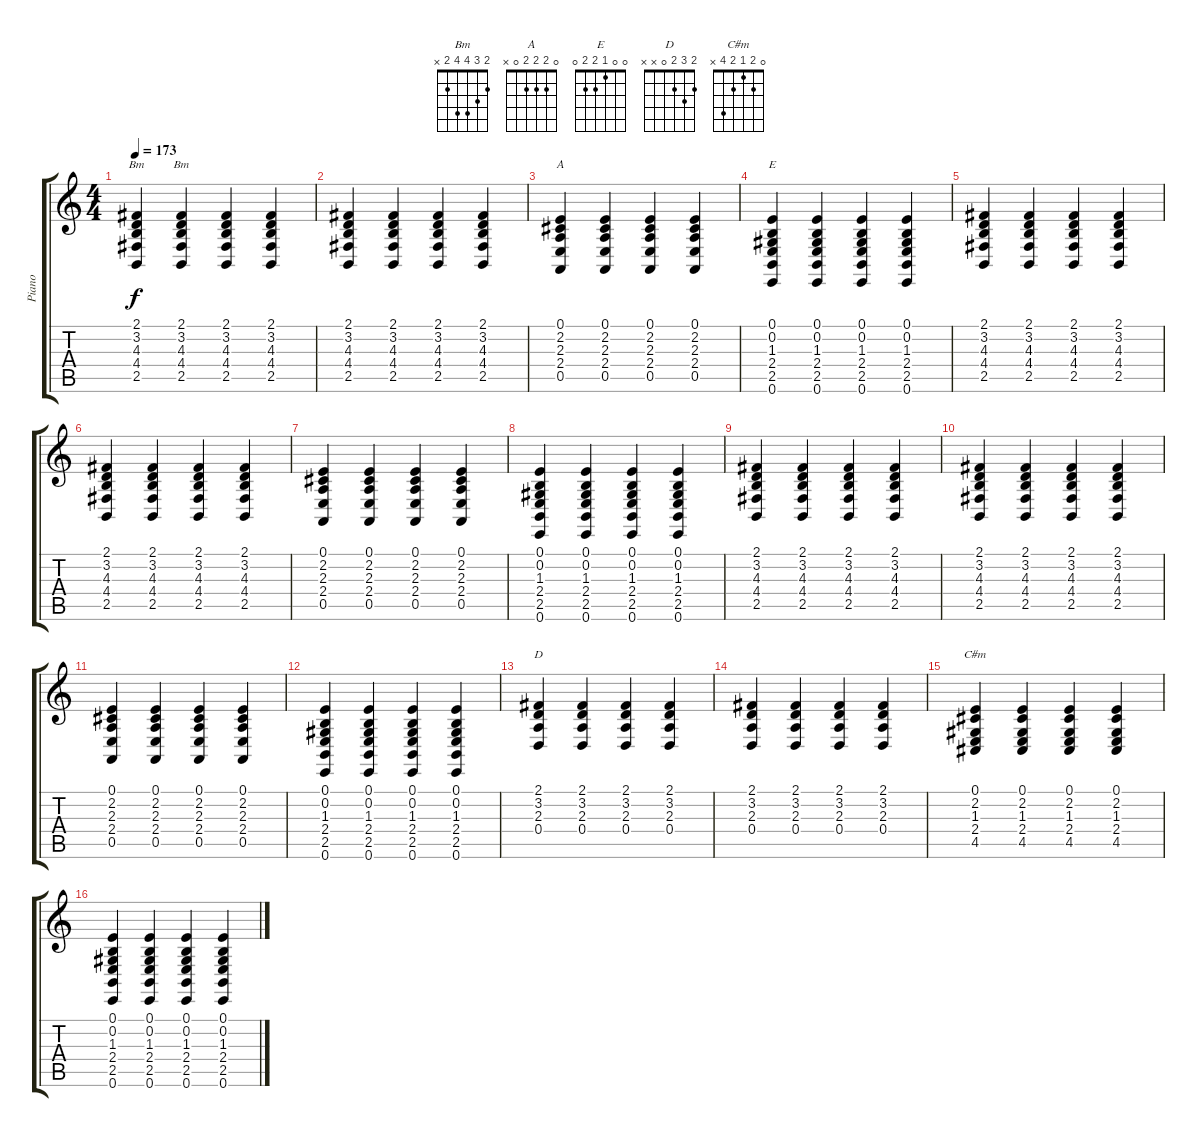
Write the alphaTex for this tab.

\track ("Piano" "Piano") {instrument acousticgrandpiano}
\staff {score tabs}
\tuning (E4 B3 G3 D3 A2 E2) {hide}
\chord ("Bm" 2 3 4 0 2 x)
\chord ("Bm" 2 3 4 4 2 x)
\chord ("A" 0 2 2 2 0 x)
\chord ("E" 0 0 1 2 2 0)
\chord ("D" 2 3 2 0 x x)
\chord ("C#m" 0 2 1 2 4 x)
\ts (4 4)
\tempo 173
\clef g2
\ks c
(2.1 3.2 4.3 4.4 2.5).4{ch "Bm" dy f} (2.1 3.2 4.3 4.4 2.5).4{ch "Bm"} (2.1 3.2 4.3 4.4 2.5).4 (2.1 3.2 4.3 4.4 2.5).4 |
(2.1 3.2 4.3 4.4 2.5).4 (2.1 3.2 4.3 4.4 2.5).4 (2.1 3.2 4.3 4.4 2.5).4 (2.1 3.2 4.3 4.4 2.5).4 |
(0.1 2.2 2.3 2.4 0.5).4{ch "A"} (0.1 2.2 2.3 2.4 0.5).4 (0.1 2.2 2.3 2.4 0.5).4 (0.1 2.2 2.3 2.4 0.5).4 |
(0.1 0.2 1.3 2.4 2.5 0.6).4{ch "E"} (0.1 0.2 1.3 2.4 2.5 0.6).4 (0.1 0.2 1.3 2.4 2.5 0.6).4 (0.1 0.2 1.3 2.4 2.5 0.6).4 |
(2.1 3.2 4.3 4.4 2.5).4 (2.1 3.2 4.3 4.4 2.5).4 (2.1 3.2 4.3 4.4 2.5).4 (2.1 3.2 4.3 4.4 2.5).4 |
(2.1 3.2 4.3 4.4 2.5).4 (2.1 3.2 4.3 4.4 2.5).4 (2.1 3.2 4.3 4.4 2.5).4 (2.1 3.2 4.3 4.4 2.5).4 |
(0.1 2.2 2.3 2.4 0.5).4 (0.1 2.2 2.3 2.4 0.5).4 (0.1 2.2 2.3 2.4 0.5).4 (0.1 2.2 2.3 2.4 0.5).4 |
(0.1 0.2 1.3 2.4 2.5 0.6).4 (0.1 0.2 1.3 2.4 2.5 0.6).4 (0.1 0.2 1.3 2.4 2.5 0.6).4 (0.1 0.2 1.3 2.4 2.5 0.6).4 |
(2.1 3.2 4.3 4.4 2.5).4 (2.1 3.2 4.3 4.4 2.5).4 (2.1 3.2 4.3 4.4 2.5).4 (2.1 3.2 4.3 4.4 2.5).4 |
(2.1 3.2 4.3 4.4 2.5).4 (2.1 3.2 4.3 4.4 2.5).4 (2.1 3.2 4.3 4.4 2.5).4 (2.1 3.2 4.3 4.4 2.5).4 |
(0.1 2.2 2.3 2.4 0.5).4 (0.1 2.2 2.3 2.4 0.5).4 (0.1 2.2 2.3 2.4 0.5).4 (0.1 2.2 2.3 2.4 0.5).4 |
(0.1 0.2 1.3 2.4 2.5 0.6).4 (0.1 0.2 1.3 2.4 2.5 0.6).4 (0.1 0.2 1.3 2.4 2.5 0.6).4 (0.1 0.2 1.3 2.4 2.5 0.6).4 |
(2.1 3.2 2.3 0.4).4{ch "D"} (2.1 3.2 2.3 0.4).4 (2.1 3.2 2.3 0.4).4 (2.1 3.2 2.3 0.4).4 |
(2.1 3.2 2.3 0.4).4 (2.1 3.2 2.3 0.4).4 (2.1 3.2 2.3 0.4).4 (2.1 3.2 2.3 0.4).4 |
(0.1 2.2 1.3 2.4 4.5).4{ch "C#m"} (0.1 2.2 1.3 2.4 4.5).4 (0.1 2.2 1.3 2.4 4.5).4 (0.1 2.2 1.3 2.4 4.5).4 |
(0.1 0.2 1.3 2.4 2.5 0.6).4 (0.1 0.2 1.3 2.4 2.5 0.6).4 (0.1 0.2 1.3 2.4 2.5 0.6).4 (0.1 0.2 1.3 2.4 2.5 0.6).4
